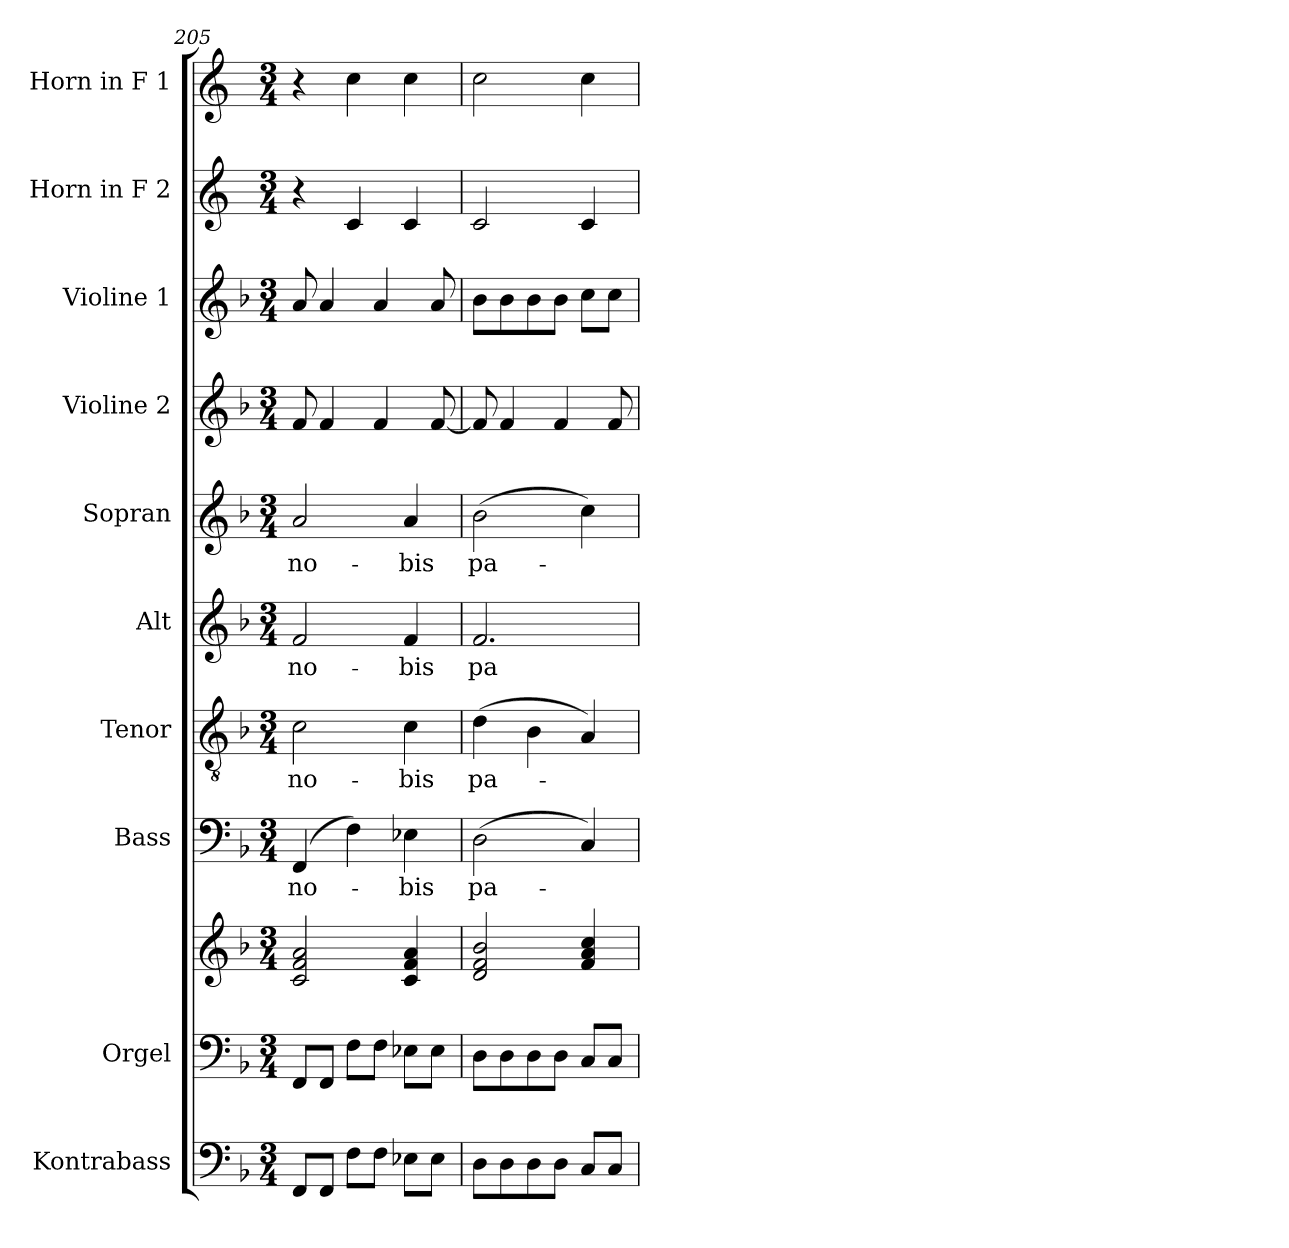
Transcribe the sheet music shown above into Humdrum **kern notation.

**kern	**kern	**kern	**kern	**text	**kern	**text	**kern	**text	**kern	**text	**kern	**kern	**kern	**kern
*part10	*part9	*part9	*part8	*part8	*part7	*part7	*part6	*part6	*part5	*part5	*part4	*part3	*part2	*part1
*staff11	*staff10	*staff9	*staff8	*staff8	*staff7	*staff7	*staff6	*staff6	*staff5	*staff5	*staff4	*staff3	*staff2	*staff1
*I"Kontrabass	*I"Orgel	*	*I"Bass	*	*I"Tenor	*	*I"Alt	*	*I"Sopran	*	*I"Violine 2	*I"Violine 1	*I"Horn in F 2	*I"Horn in F 1
*I'Kb.	*	*	*I'B.	*	*I'T.	*	*I'A.	*	*I'S.	*	*I'Vl. 2	*I'Vl. 1	*	*
*clefF4	*clefF4	*clefG2	*clefF4	*	*clefGv2	*	*clefG2	*	*clefG2	*	*clefG2	*clefG2	*clefG2	*clefG2
*ITrd7c12	*	*	*	*	*	*	*	*	*	*	*	*	*ITrd4c7	*ITrd4c7
*k[b-]	*k[b-]	*k[b-]	*k[b-]	*	*k[b-]	*	*k[b-]	*	*k[b-]	*	*k[b-]	*k[b-]	*k[b-]	*k[b-]
*F:	*F:	*F:	*F:	*	*F:	*	*F:	*	*F:	*	*F:	*F:	*F:	*F:
*M3/4	*M3/4	*M3/4	*M3/4	*	*M3/4	*	*M3/4	*	*M3/4	*	*M3/4	*M3/4	*M3/4	*M3/4
=205	=205	=205	=205	=205	=205	=205	=205	=205	=205	=205	=205	=205	=205	=205
!	!	!	!	!LO:LY:b	!	!LO:LY:b	!	!LO:LY:b	!	!LO:LY:b	!	!	!	!
8FFF/L	8FF/L	2c/ 2f/ 2a/	(4FF/	no-	2c\	no-	2f/	no-	2a/	no-	8f/	8a/	4r	4r
8FFF/J	8FF/J	.	.	.	.	.	.	.	.	.	4f/	4a/	.	.
8FF\L	8F\L	.	4F\)	.	.	.	.	.	.	.	.	.	4F/	4f\
8FF\J	8F\J	.	.	.	.	.	.	.	.	.	4f/	4a/	.	.
!	!	!	!	!LO:LY:b	!	!LO:LY:b	!	!LO:LY:b	!	!LO:LY:b	!	!	!	!
8EE-X\L	8E-X\L	4c/ 4f/ 4a/	4E-X\	-bis	4c\	-bis	4f/	-bis	4a/	-bis	.	.	4F/	4f\
8EE-\J	8E-\J	.	.	.	.	.	.	.	.	.	[8f/	8a/	.	.
=206	=206	=206	=206	=206	=206	=206	=206	=206	=206	=206	=206	=206	=206	=206
!	!	!	!	!LO:LY:b	!	!LO:LY:b	!	!LO:LY:b	!	!LO:LY:b	!	!	!	!
8DD\L	8D\L	2d/ 2f/ 2b-/	(>2D\	pa-	(>4d\	pa-	2.f/	pa-	(>2b-\	pa-	8f/]	8b-\L	2F/	2f\
8DD\	8D\	.	.	.	.	.	.	.	.	.	4f/	8b-\	.	.
8DD\	8D\	.	.	.	4B-\	.	.	.	.	.	.	8b-\	.	.
8DD\J	8D\J	.	.	.	.	.	.	.	.	.	4f/	8b-\J	.	.
8CC/L	8C/L	4f/ 4a/ 4cc/	4C/)	.	4A/)	.	.	.	4cc\)	.	.	8cc\L	4F/	4f\
8CC/J	8C/J	.	.	.	.	.	.	.	.	.	8f/	8cc\J	.	.
=	=	=	=	=	=	=	=	=	=	=	=	=	=	=
*-	*-	*-	*-	*-	*-	*-	*-	*-	*-	*-	*-	*-	*-	*-
